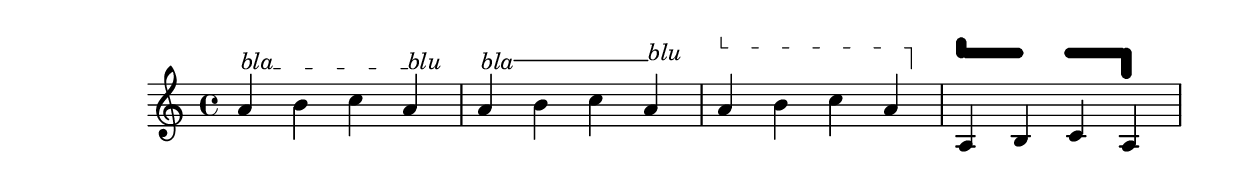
%% Do not edit this file; it is auto-generated from input/new
%% This file is in the public domain.
\version "2.11.65"

\header {
  texidoces = "
Las instrucciones @code{\\startTextSpan} y @code{\\stopTextSpan}
permiten la creación de elementos de extensión textuales tan
fácilmente como indicaciones de pedal u
octavaciones. Sobreescribimos ciertas propiedades del objeto
@code{TextSpanner} para modificar su salida.

"
  doctitlees = "Crear elementos de extensión textuales"

  lsrtags = "expressive-marks, text, tweaks-and-overrides"
  texidoc = "The @code{\\startTextSpan} and @code{\\stopTextSpan}
commands allow the creation of text spanners as easily as pedal
indications or octavations.  Override some properties of the
@code{TextSpanner} object to modify its output."

  doctitle = "Creating text spanners"
} % begin verbatim


\paper { ragged-right = ##f }

\relative c'' {
  \override TextSpanner #'(bound-details left text) = #"bla"
  \override TextSpanner #'(bound-details right text) = #"blu"
  a4 \startTextSpan
  b4 c
  a4 \stopTextSpan
  
  \override TextSpanner #'style = #'line
  \once \override TextSpanner
    #'(bound-details left stencil-align-dir-y) = #CENTER
  a4 \startTextSpan
  b4 c
  a4 \stopTextSpan
  
  \override TextSpanner #'style = #'dashed-line
  \override TextSpanner #'(bound-details left text) =
    \markup { \draw-line #'(0 . 1) }
  \override TextSpanner #'(bound-details right text) =
    \markup { \draw-line #'(0 . -2) }
  \once \override TextSpanner #'(bound-details right padding) = #-2

  a4 \startTextSpan
  b4 c
  a4 \stopTextSpan
  
  \set Staff.middleCPosition = #-13
  \override TextSpanner #'dash-period = #10
  \override TextSpanner #'dash-fraction = #0.5
  \override TextSpanner #'thickness = #10
  a4 \startTextSpan
  b4 c
  a4 \stopTextSpan
}
